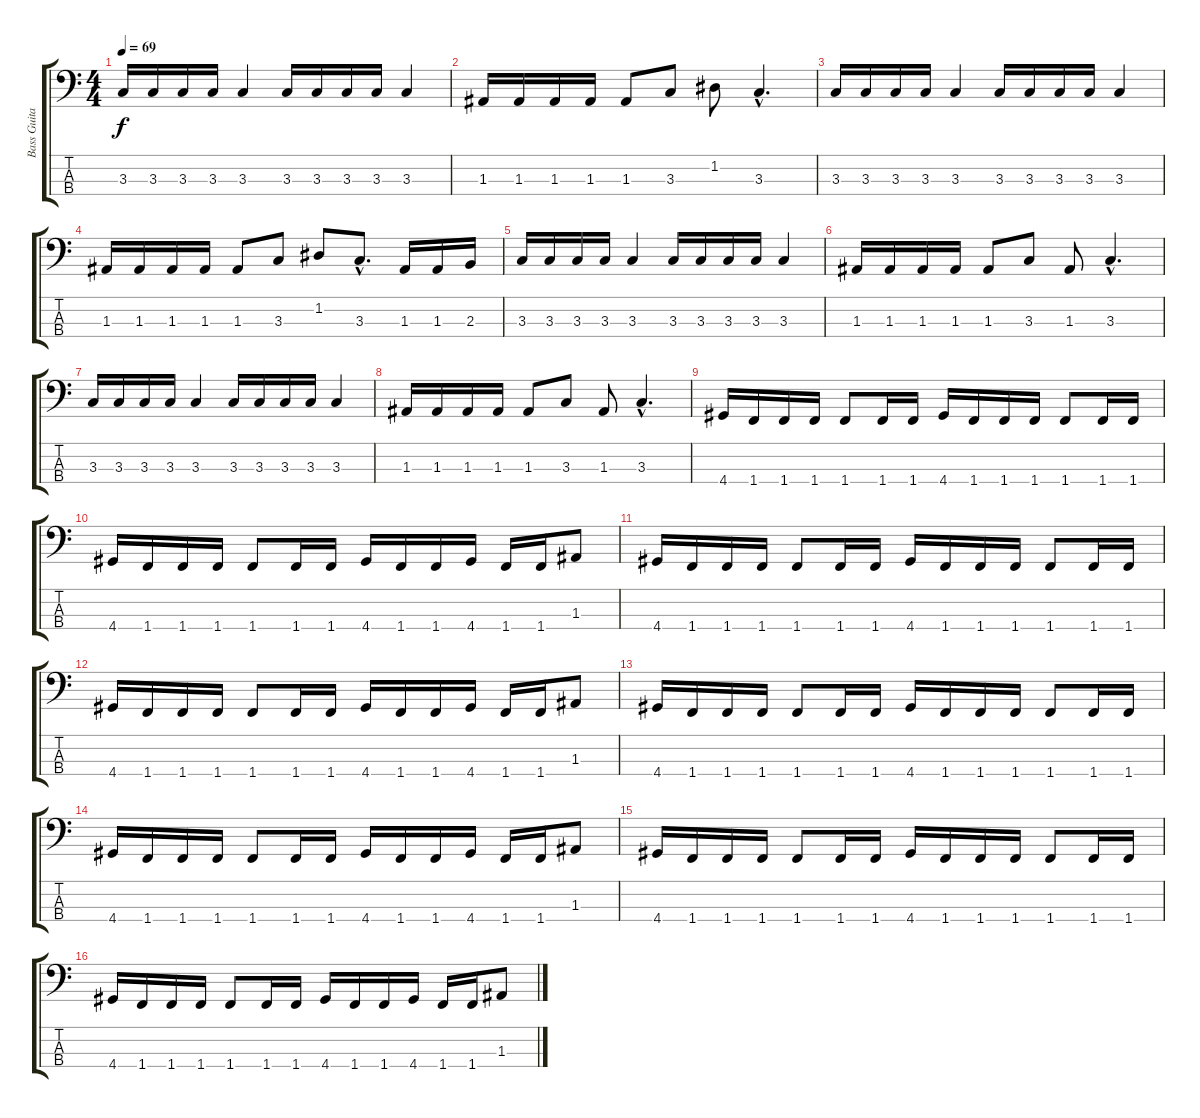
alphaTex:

\track ("Bass Guitar" "Bass Guita") {instrument electricbassfinger}
\staff {score tabs}
\tuning (G2 D2 A1 E1) {hide}
\ts (4 4)
\tempo 69
\clef f4
\ks c
3.3.16{dy f} 3.3.16 3.3.16 3.3.16 3.3.4 3.3.16 3.3.16 3.3.16 3.3.16 3.3.4 |
1.3.16 1.3.16 1.3.16 1.3.16 1.3.8 3.3.8 1.2.8 3.3{hac}.4{d} |
3.3.16 3.3.16 3.3.16 3.3.16 3.3.4 3.3.16 3.3.16 3.3.16 3.3.16 3.3.4 |
1.3.16 1.3.16 1.3.16 1.3.16 1.3.8 3.3.8 1.2.8 3.3{hac}.8{d} 1.3.16 1.3.16 2.3.16 |
3.3.16 3.3.16 3.3.16 3.3.16 3.3.4 3.3.16 3.3.16 3.3.16 3.3.16 3.3.4 |
1.3.16 1.3.16 1.3.16 1.3.16 1.3.8 3.3.8 1.3.8 3.3{hac}.4{d} |
3.3.16 3.3.16 3.3.16 3.3.16 3.3.4 3.3.16 3.3.16 3.3.16 3.3.16 3.3.4 |
1.3.16 1.3.16 1.3.16 1.3.16 1.3.8 3.3.8 1.3.8 3.3{hac}.4{d} |
4.4.16 1.4.16 1.4.16 1.4.16 1.4.8 1.4.16 1.4.16 4.4.16 1.4.16 1.4.16 1.4.16 1.4.8 1.4.16 1.4.16 |
4.4.16 1.4.16 1.4.16 1.4.16 1.4.8 1.4.16 1.4.16 4.4.16 1.4.16 1.4.16 4.4.16 1.4.16 1.4.16 1.3.8 |
4.4.16 1.4.16 1.4.16 1.4.16 1.4.8 1.4.16 1.4.16 4.4.16 1.4.16 1.4.16 1.4.16 1.4.8 1.4.16 1.4.16 |
4.4.16 1.4.16 1.4.16 1.4.16 1.4.8 1.4.16 1.4.16 4.4.16 1.4.16 1.4.16 4.4.16 1.4.16 1.4.16 1.3.8 |
4.4.16 1.4.16 1.4.16 1.4.16 1.4.8 1.4.16 1.4.16 4.4.16 1.4.16 1.4.16 1.4.16 1.4.8 1.4.16 1.4.16 |
4.4.16 1.4.16 1.4.16 1.4.16 1.4.8 1.4.16 1.4.16 4.4.16 1.4.16 1.4.16 4.4.16 1.4.16 1.4.16 1.3.8 |
4.4.16 1.4.16 1.4.16 1.4.16 1.4.8 1.4.16 1.4.16 4.4.16 1.4.16 1.4.16 1.4.16 1.4.8 1.4.16 1.4.16 |
4.4.16 1.4.16 1.4.16 1.4.16 1.4.8 1.4.16 1.4.16 4.4.16 1.4.16 1.4.16 4.4.16 1.4.16 1.4.16 1.3.8
